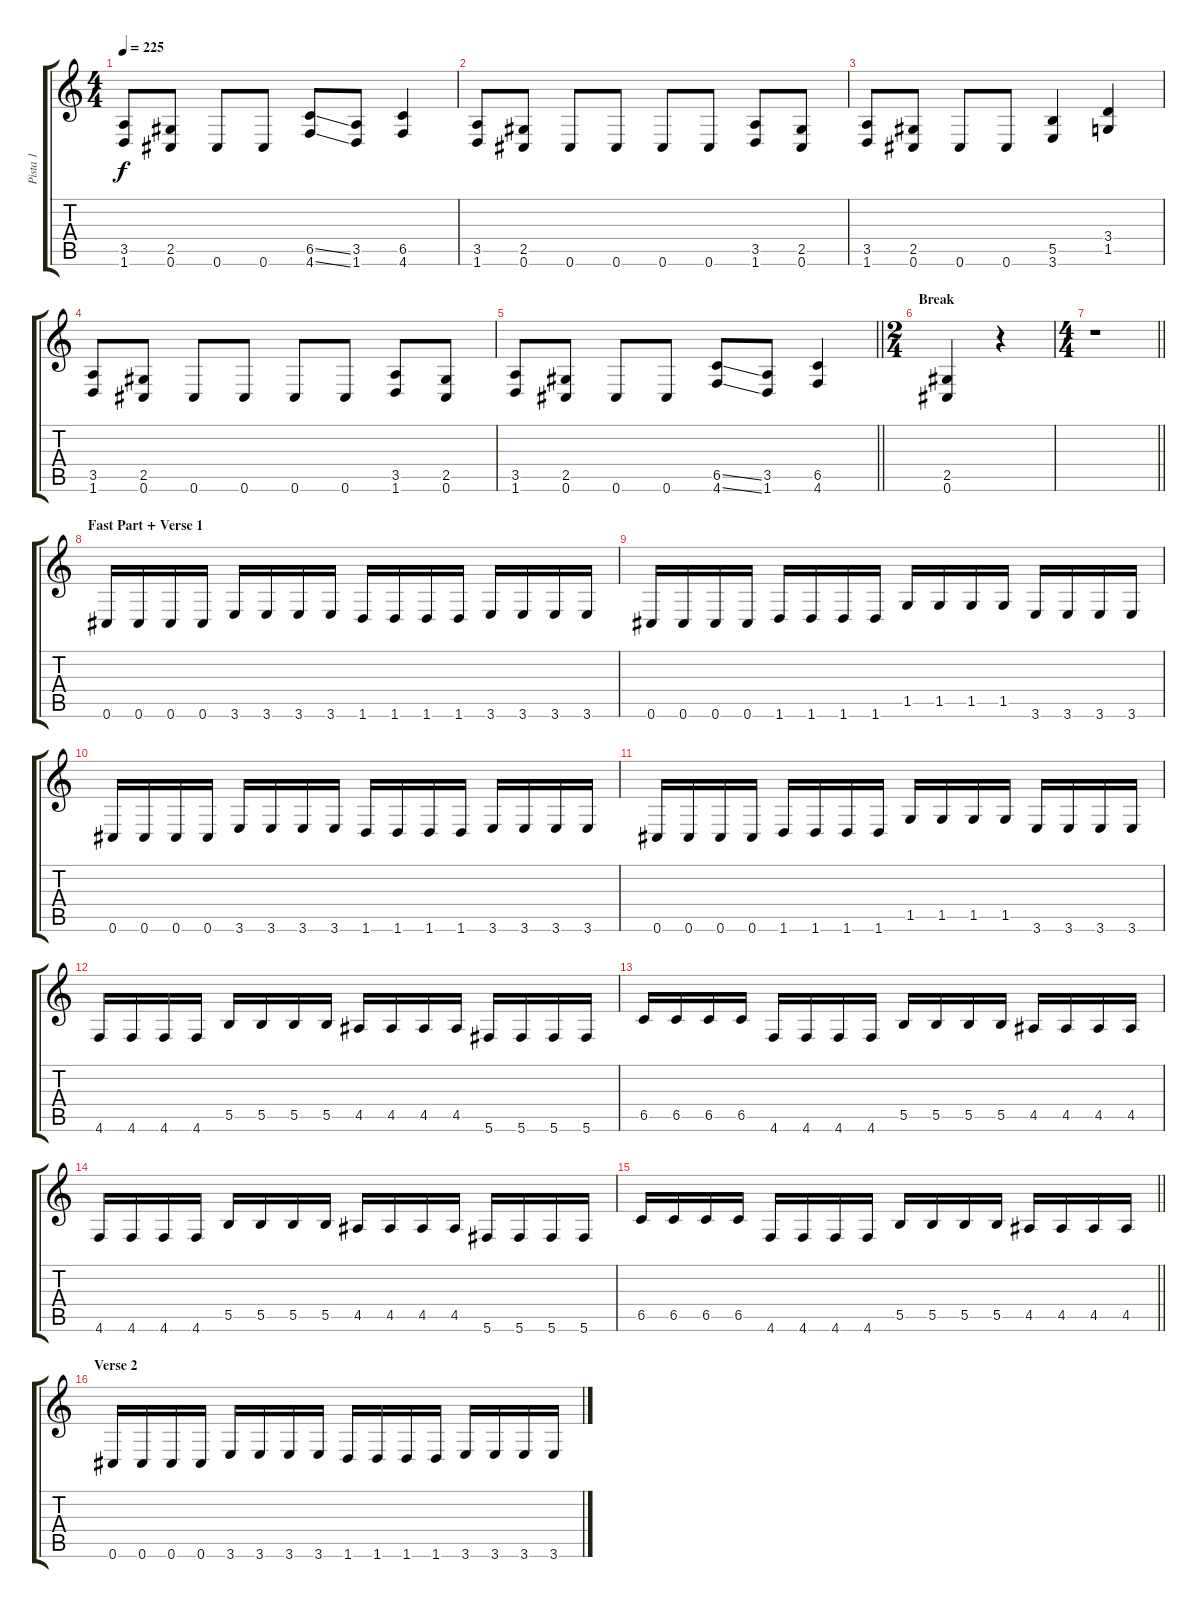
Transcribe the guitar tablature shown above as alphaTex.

\track ("Pista 1" "Pista 1") {instrument distortionguitar}
\staff {score tabs}
\tuning (Db4 Ab3 E3 B2 Gb2 Db2) {hide}
\ts (4 4)
\tempo 225
\clef g2
\ks c
(3.5 1.6).8{dy f} (2.5 0.6).8 0.6.8 0.6.8 (6.5{ss} 4.6{ss}).8 (3.5 1.6).8 (6.5 4.6).4 |
(3.5 1.6).8 (2.5 0.6).8 0.6.8 0.6.8 0.6.8 0.6.8 (3.5 1.6).8 (2.5 0.6).8 |
(3.5 1.6).8 (2.5 0.6).8 0.6.8 0.6.8 (5.5 3.6).4 (3.4 1.5).4 |
(3.5 1.6).8 (2.5 0.6).8 0.6.8 0.6.8 0.6.8 0.6.8 (3.5 1.6).8 (2.5 0.6).8 |
\barLineRight lightlight
(3.5 1.6).8 (2.5 0.6).8 0.6.8 0.6.8 (6.5{ss} 4.6{ss}).8 (3.5 1.6).8 (6.5 4.6).4 |
\ts (2 4)
\section ("" "Break")
(2.5 0.6).4 r.4 |
\ts (4 4)
\barLineRight lightlight
r.1 |
\section ("" "Fast Part + Verse 1")
0.6.16 0.6.16 0.6.16 0.6.16 3.6.16 3.6.16 3.6.16 3.6.16 1.6.16 1.6.16 1.6.16 1.6.16 3.6.16 3.6.16 3.6.16 3.6.16 |
0.6.16 0.6.16 0.6.16 0.6.16 1.6.16 1.6.16 1.6.16 1.6.16 1.5.16 1.5.16 1.5.16 1.5.16 3.6.16 3.6.16 3.6.16 3.6.16 |
0.6.16 0.6.16 0.6.16 0.6.16 3.6.16 3.6.16 3.6.16 3.6.16 1.6.16 1.6.16 1.6.16 1.6.16 3.6.16 3.6.16 3.6.16 3.6.16 |
0.6.16 0.6.16 0.6.16 0.6.16 1.6.16 1.6.16 1.6.16 1.6.16 1.5.16 1.5.16 1.5.16 1.5.16 3.6.16 3.6.16 3.6.16 3.6.16 |
4.6.16 4.6.16 4.6.16 4.6.16 5.5.16 5.5.16 5.5.16 5.5.16 4.5.16 4.5.16 4.5.16 4.5.16 5.6.16 5.6.16 5.6.16 5.6.16 |
6.5.16 6.5.16 6.5.16 6.5.16 4.6.16 4.6.16 4.6.16 4.6.16 5.5.16 5.5.16 5.5.16 5.5.16 4.5.16 4.5.16 4.5.16 4.5.16 |
4.6.16 4.6.16 4.6.16 4.6.16 5.5.16 5.5.16 5.5.16 5.5.16 4.5.16 4.5.16 4.5.16 4.5.16 5.6.16 5.6.16 5.6.16 5.6.16 |
\barLineRight lightlight
6.5.16 6.5.16 6.5.16 6.5.16 4.6.16 4.6.16 4.6.16 4.6.16 5.5.16 5.5.16 5.5.16 5.5.16 4.5.16 4.5.16 4.5.16 4.5.16 |
\section ("" "Verse 2")
0.6.16 0.6.16 0.6.16 0.6.16 3.6.16 3.6.16 3.6.16 3.6.16 1.6.16 1.6.16 1.6.16 1.6.16 3.6.16 3.6.16 3.6.16 3.6.16
